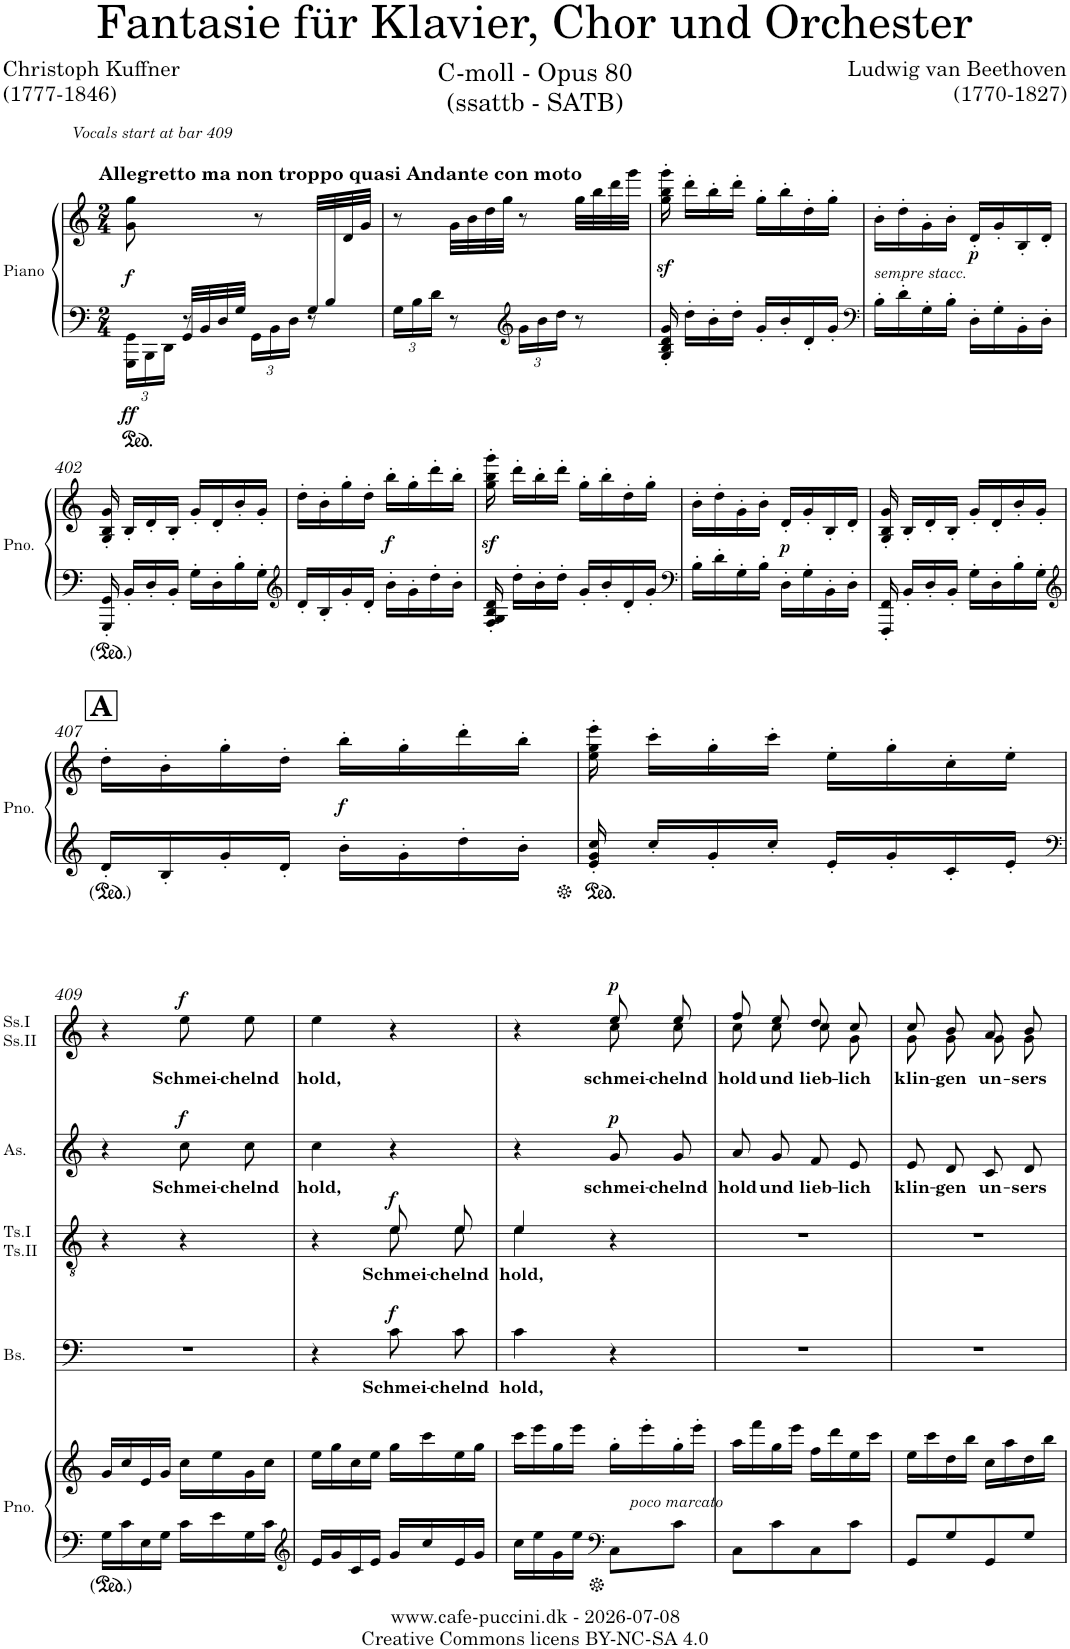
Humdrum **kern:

**kern	**kern	**dynam	**kern	**kern	**kern	**text	**dynam	**kern	**text	**dynam	**kern	**text	**dynam	**kern	**text	**dynam
*part7	*part7	*part7	*part6	*part5	*part4	*part4	*part4	*part3	*part3	*part3	*part2	*part2	*part2	*part1	*part1	*part1
*staff8	*staff7	*staff7/8	*staff6	*staff5	*staff4	*staff4	*staff4	*staff3	*staff3	*staff3	*staff2	*staff2	*staff2	*staff1	*staff1	*staff1
*I"Piano	*	*	*I"Tenor Bass	*I"Soprano Alto	*I"Bass solo	*	*	*I"Tenor solo I Tenor solo II	*	*	*I"Alto solo	*	*	*I"Soprano I Soprano II	*	*
*I'Pno.	*	*	*I'T. B.	*I'S. A.	*I'Bs.	*	*	*I'Ts.I Ts.II	*	*	*I'As.	*	*	*	*	*
*clefF4	*clefG2	*	*clefF4	*clefG2	*clefF4	*	*	*clefGv2	*	*	*clefG2	*	*	*clefG2	*	*
*k[]	*k[]	*	*k[]	*k[]	*k[]	*	*	*k[]	*	*	*k[]	*	*	*k[]	*	*
*M2/4	*M2/4	*	*M2/4	*M2/4	*M2/4	*	*	*M2/4	*	*	*M2/4	*	*	*M2/4	*	*
=398	=398	=398	=398	=398	=398	=398	=398	=398	=398	=398	=398	=398	=398	=398	=398	=398
*^	*	*	*	*	*	*	*	*	*	*	*	*	*	*	*	*
*	*Xbrackettup	*	*	*	*	*	*	*	*	*	*	*	*	*	*	*	*
!	!	!	!	!	!	!	!	!	!	!	!	!	!	!	!LO:TX:a:i:t=Vocals start at bar 409	!	!
!	!	!	!	!	!	!	!	!	!	!	!	!	!	!	!LO:TX:a:B:t=Allegretto ma non troppo quasi Andante con moto	!	!
!	!	!	!LO:DY:b=2	!	!	!	!	!	!	!	!	!	!	!	!	!	!
!	!	!	!LO:DY:n=1:b	!	!	!	!	!	!	!	!	!	!	!	!	!	!
8ryy	24GGG\ 24GG\LL	8g\ 8gg\	ff f	2r	2r	2r	.	.	2r	.	.	2r	.	.	2r	.	.
.	24BBB\	.	.	.	.	.	.	.	.	.	.	.	.	.	.	.	.
.	24DD\JJ	.	.	.	.	.	.	.	.	.	.	.	.	.	.	.	.
32GG/LLL	8r	8ryy	.	.	.	.	.	.	.	.	.	.	.	.	.	.	.
32BB/	.	.	.	.	.	.	.	.	.	.	.	.	.	.	.	.	.
32D/	.	.	.	.	.	.	.	.	.	.	.	.	.	.	.	.	.
32G/JJJ	.	.	.	.	.	.	.	.	.	.	.	.	.	.	.	.	.
8ryy	24GG\LL	8r	.	.	.	.	.	.	.	.	.	.	.	.	.	.	.
.	24BB\	.	.	.	.	.	.	.	.	.	.	.	.	.	.	.	.
.	24D\JJ	.	.	.	.	.	.	.	.	.	.	.	.	.	.	.	.
32G/LLL	8r	16ryy	.	.	.	.	.	.	.	.	.	.	.	.	.	.	.
32B/	.	.	.	.	.	.	.	.	.	.	.	.	.	.	.	.	.
16ryy	.	32d/	.	.	.	.	.	.	.	.	.	.	.	.	.	.	.
.	.	32g/JJJ	.	.	.	.	.	.	.	.	.	.	.	.	.	.	.
*v	*v	*	*	*	*	*	*	*	*	*	*	*	*	*	*	*	*
=399	=399	=399	=399	=399	=399	=399	=399	=399	=399	=399	=399	=399	=399	=399	=399	=399
24G\LL	8r	.	2r	2r	2r	.	.	2r	.	.	2r	.	.	2r	.	.
24B\	.	.	.	.	.	.	.	.	.	.	.	.	.	.	.	.
24d\JJ	.	.	.	.	.	.	.	.	.	.	.	.	.	.	.	.
8r	32g\LLL	.	.	.	.	.	.	.	.	.	.	.	.	.	.	.
.	32b\	.	.	.	.	.	.	.	.	.	.	.	.	.	.	.
.	32dd\	.	.	.	.	.	.	.	.	.	.	.	.	.	.	.
.	32gg\JJJ	.	.	.	.	.	.	.	.	.	.	.	.	.	.	.
*clefG2	*	*	*	*	*	*	*	*	*	*	*	*	*	*	*	*
24g\LL	8r	.	.	.	.	.	.	.	.	.	.	.	.	.	.	.
24b\	.	.	.	.	.	.	.	.	.	.	.	.	.	.	.	.
24dd\JJ	.	.	.	.	.	.	.	.	.	.	.	.	.	.	.	.
8r	32gg\LLL	.	.	.	.	.	.	.	.	.	.	.	.	.	.	.
.	32bb\	.	.	.	.	.	.	.	.	.	.	.	.	.	.	.
.	32ddd\	.	.	.	.	.	.	.	.	.	.	.	.	.	.	.
.	32ggg\JJJ	.	.	.	.	.	.	.	.	.	.	.	.	.	.	.
=400	=400	=400	=400	=400	=400	=400	=400	=400	=400	=400	=400	=400	=400	=400	=400	=400
16G/' 16B/' 16d/' 16g/'	16gg\z<' 16bb\z<' 16ggg\z<'	.	2r	2r	2r	.	.	2r	.	.	2r	.	.	2r	.	.
16dd'\LL	16ddd'\LL	.	.	.	.	.	.	.	.	.	.	.	.	.	.	.
16b'\	16bb'\	.	.	.	.	.	.	.	.	.	.	.	.	.	.	.
16dd'\JJ	16ddd'\JJ	.	.	.	.	.	.	.	.	.	.	.	.	.	.	.
16g'/LL	16gg'\LL	.	.	.	.	.	.	.	.	.	.	.	.	.	.	.
16b'/	16bb'\	.	.	.	.	.	.	.	.	.	.	.	.	.	.	.
16d'/	16dd'\	.	.	.	.	.	.	.	.	.	.	.	.	.	.	.
16g'/JJ	16gg'\JJ	.	.	.	.	.	.	.	.	.	.	.	.	.	.	.
=401	=401	=401	=401	=401	=401	=401	=401	=401	=401	=401	=401	=401	=401	=401	=401	=401
*clefF4	*	*	*	*	*	*	*	*	*	*	*	*	*	*	*	*
!LO:TX:a:i:t=sempre stacc.	!	!	!	!	!	!	!	!	!	!	!	!	!	!	!	!
16B'\LL	16b'\LL	.	2r	2r	2r	.	.	2r	.	.	2r	.	.	2r	.	.
16d'\	16dd'\	.	.	.	.	.	.	.	.	.	.	.	.	.	.	.
16G'\	16g'\	.	.	.	.	.	.	.	.	.	.	.	.	.	.	.
16B'\JJ	16b'\JJ	.	.	.	.	.	.	.	.	.	.	.	.	.	.	.
!	!	!LO:DY:b	!	!	!	!	!	!	!	!	!	!	!	!	!	!
16D'\LL	16d'/LL	p	.	.	.	.	.	.	.	.	.	.	.	.	.	.
16G'\	16g'/	.	.	.	.	.	.	.	.	.	.	.	.	.	.	.
16BB'\	16B'/	.	.	.	.	.	.	.	.	.	.	.	.	.	.	.
16D'\JJ	16d'/JJ	.	.	.	.	.	.	.	.	.	.	.	.	.	.	.
!!LO:LB:g=z
=402	=402	=402	=402	=402	=402	=402	=402	=402	=402	=402	=402	=402	=402	=402	=402	=402
16GGG/' 16GG/'	16G/' 16B/' 16g/'	.	2r	2r	2r	.	.	2r	.	.	2r	.	.	2r	.	.
16BB'/LL	16B'/LL	.	.	.	.	.	.	.	.	.	.	.	.	.	.	.
16D'/	16d'/	.	.	.	.	.	.	.	.	.	.	.	.	.	.	.
16BB'/JJ	16B'/JJ	.	.	.	.	.	.	.	.	.	.	.	.	.	.	.
16G'\LL	16g'/LL	.	.	.	.	.	.	.	.	.	.	.	.	.	.	.
16D'\	16d'/	.	.	.	.	.	.	.	.	.	.	.	.	.	.	.
16B'\	16b'/	.	.	.	.	.	.	.	.	.	.	.	.	.	.	.
16G'\JJ	16g'/JJ	.	.	.	.	.	.	.	.	.	.	.	.	.	.	.
=403	=403	=403	=403	=403	=403	=403	=403	=403	=403	=403	=403	=403	=403	=403	=403	=403
*clefG2	*	*	*	*	*	*	*	*	*	*	*	*	*	*	*	*
16d'/LL	16dd'\LL	.	2r	2r	2r	.	.	2r	.	.	2r	.	.	2r	.	.
16B'/	16b'\	.	.	.	.	.	.	.	.	.	.	.	.	.	.	.
16g'/	16gg'\	.	.	.	.	.	.	.	.	.	.	.	.	.	.	.
16d'/JJ	16dd'\JJ	.	.	.	.	.	.	.	.	.	.	.	.	.	.	.
!	!	!LO:DY:b	!	!	!	!	!	!	!	!	!	!	!	!	!	!
16b'\LL	16bb'\LL	f	.	.	.	.	.	.	.	.	.	.	.	.	.	.
16g'\	16gg'\	.	.	.	.	.	.	.	.	.	.	.	.	.	.	.
16dd'\	16ddd'\	.	.	.	.	.	.	.	.	.	.	.	.	.	.	.
16b'\JJ	16bb'\JJ	.	.	.	.	.	.	.	.	.	.	.	.	.	.	.
=404	=404	=404	=404	=404	=404	=404	=404	=404	=404	=404	=404	=404	=404	=404	=404	=404
16F/' 16G/' 16B/' 16d/'	16gg\z<' 16bb\z<' 16ggg\z<'	.	2r	2r	2r	.	.	2r	.	.	2r	.	.	2r	.	.
16dd'\LL	16ddd'\LL	.	.	.	.	.	.	.	.	.	.	.	.	.	.	.
16b'\	16bb'\	.	.	.	.	.	.	.	.	.	.	.	.	.	.	.
16dd'\JJ	16ddd'\JJ	.	.	.	.	.	.	.	.	.	.	.	.	.	.	.
16g'/LL	16gg'\LL	.	.	.	.	.	.	.	.	.	.	.	.	.	.	.
16b'/	16bb'\	.	.	.	.	.	.	.	.	.	.	.	.	.	.	.
16d'/	16dd'\	.	.	.	.	.	.	.	.	.	.	.	.	.	.	.
16g'/JJ	16gg'\JJ	.	.	.	.	.	.	.	.	.	.	.	.	.	.	.
=405	=405	=405	=405	=405	=405	=405	=405	=405	=405	=405	=405	=405	=405	=405	=405	=405
*clefF4	*	*	*	*	*	*	*	*	*	*	*	*	*	*	*	*
16B'\LL	16b'\LL	.	2r	2r	2r	.	.	2r	.	.	2r	.	.	2r	.	.
16d'\	16dd'\	.	.	.	.	.	.	.	.	.	.	.	.	.	.	.
16G'\	16g'\	.	.	.	.	.	.	.	.	.	.	.	.	.	.	.
16B'\JJ	16b'\JJ	.	.	.	.	.	.	.	.	.	.	.	.	.	.	.
!	!	!LO:DY:b	!	!	!	!	!	!	!	!	!	!	!	!	!	!
16D'\LL	16d'/LL	p	.	.	.	.	.	.	.	.	.	.	.	.	.	.
16G'\	16g'/	.	.	.	.	.	.	.	.	.	.	.	.	.	.	.
16BB'\	16B'/	.	.	.	.	.	.	.	.	.	.	.	.	.	.	.
16D'\JJ	16d'/JJ	.	.	.	.	.	.	.	.	.	.	.	.	.	.	.
=406	=406	=406	=406	=406	=406	=406	=406	=406	=406	=406	=406	=406	=406	=406	=406	=406
16FFF/' 16FF/'	16G/' 16B/' 16g/'	.	2r	2r	2r	.	.	2r	.	.	2r	.	.	2r	.	.
16BB'/LL	16B'/LL	.	.	.	.	.	.	.	.	.	.	.	.	.	.	.
16D'/	16d'/	.	.	.	.	.	.	.	.	.	.	.	.	.	.	.
16BB'/JJ	16B'/JJ	.	.	.	.	.	.	.	.	.	.	.	.	.	.	.
16G'\LL	16g'/LL	.	.	.	.	.	.	.	.	.	.	.	.	.	.	.
16D'\	16d'/	.	.	.	.	.	.	.	.	.	.	.	.	.	.	.
16B'\	16b'/	.	.	.	.	.	.	.	.	.	.	.	.	.	.	.
16G'\JJ	16g'/JJ	.	.	.	.	.	.	.	.	.	.	.	.	.	.	.
!!LO:LB:g=z
!!LO:REH:place=s1:a:B:cj:fs=18.1406:t=A
=407	=407	=407	=407	=407	=407	=407	=407	=407	=407	=407	=407	=407	=407	=407	=407	=407
*clefG2	*	*	*	*	*	*	*	*	*	*	*	*	*	*	*	*
16d'/LL	16dd'\LL	.	2r	2r	2r	.	.	2r	.	.	2r	.	.	2r	.	.
16B'/	16b'\	.	.	.	.	.	.	.	.	.	.	.	.	.	.	.
16g'/	16gg'\	.	.	.	.	.	.	.	.	.	.	.	.	.	.	.
16d'/JJ	16dd'\JJ	.	.	.	.	.	.	.	.	.	.	.	.	.	.	.
!	!	!LO:DY:b	!	!	!	!	!	!	!	!	!	!	!	!	!	!
16b'\LL	16bb'\LL	f	.	.	.	.	.	.	.	.	.	.	.	.	.	.
16g'\	16gg'\	.	.	.	.	.	.	.	.	.	.	.	.	.	.	.
16dd'\	16ddd'\	.	.	.	.	.	.	.	.	.	.	.	.	.	.	.
16b'\JJ	16bb'\JJ	.	.	.	.	.	.	.	.	.	.	.	.	.	.	.
=408	=408	=408	=408	=408	=408	=408	=408	=408	=408	=408	=408	=408	=408	=408	=408	=408
16e/' 16g/' 16cc/'	16ee\' 16gg\' 16eee\'	.	2r	2r	2r	.	.	2r	.	.	2r	.	.	2r	.	.
16cc'/LL	16ccc'\LL	.	.	.	.	.	.	.	.	.	.	.	.	.	.	.
16g'/	16gg'\	.	.	.	.	.	.	.	.	.	.	.	.	.	.	.
16cc'/JJ	16ccc'\JJ	.	.	.	.	.	.	.	.	.	.	.	.	.	.	.
16e'/LL	16ee'\LL	.	.	.	.	.	.	.	.	.	.	.	.	.	.	.
16g'/	16gg'\	.	.	.	.	.	.	.	.	.	.	.	.	.	.	.
16c'/	16cc'\	.	.	.	.	.	.	.	.	.	.	.	.	.	.	.
16e'/JJ	16ee'\JJ	.	.	.	.	.	.	.	.	.	.	.	.	.	.	.
!!LO:LB:g=z
=409	=409	=409	=409	=409	=409	=409	=409	=409	=409	=409	=409	=409	=409	=409	=409	=409
*clefF4	*	*	*	*	*	*	*	*	*	*	*	*	*	*	*	*
16G\LL	16g/LL	.	2r	2r	2r	.	.	4r	.	.	4r	.	.	4r	.	.
16c\	16cc/	.	.	.	.	.	.	.	.	.	.	.	.	.	.	.
16E\	16e/	.	.	.	.	.	.	.	.	.	.	.	.	.	.	.
16G\JJ	16g/JJ	.	.	.	.	.	.	.	.	.	.	.	.	.	.	.
!	!	!	!	!	!	!	!	!	!	!	!	!LO:LY:b	!LO:DY:a	!	!LO:LY:b	!LO:DY:a
16c\LL	16cc\LL	.	.	.	.	.	.	4r	.	.	8cc\L	Schmei-	f	8ee\L	Schmei-	f
16e\	16ee\	.	.	.	.	.	.	.	.	.	.	.	.	.	.	.
!	!	!	!	!	!	!	!	!	!	!	!	!LO:LY:b	!	!	!LO:LY:b	!
16G\	16g\	.	.	.	.	.	.	.	.	.	8cc\J	-chelnd	.	8ee\J	-chelnd	.
16c\JJ	16cc\JJ	.	.	.	.	.	.	.	.	.	.	.	.	.	.	.
=410	=410	=410	=410	=410	=410	=410	=410	=410	=410	=410	=410	=410	=410	=410	=410	=410
*clefG2	*	*	*	*	*	*	*	*	*	*	*	*	*	*	*	*
*	*	*	*	*	*	*	*	*^	*	*	*	*	*	*	*	*
!	!	!	!	!	!	!	!	!	!	!	!	!	!LO:LY:b	!	!	!LO:LY:b	!
16e/LL	16ee\LL	.	2r	2r	4r	.	.	4r	4ryy	.	.	4cc\	hold,	.	4ee\	hold,	.
16g/	16gg\	.	.	.	.	.	.	.	.	.	.	.	.	.	.	.	.
16c/	16cc\	.	.	.	.	.	.	.	.	.	.	.	.	.	.	.	.
16e/JJ	16ee\JJ	.	.	.	.	.	.	.	.	.	.	.	.	.	.	.	.
!	!	!	!	!	!	!LO:LY:b	!LO:DY:a	!	!	!LO:LY:b	!LO:DY:a	!	!	!	!	!	!
16g/LL	16gg\LL	.	.	.	8c\L	Schmei-	f	8e/L	8e\L	Schmei-	f	4r	.	.	4r	.	.
16cc/	16ccc\	.	.	.	.	.	.	.	.	.	.	.	.	.	.	.	.
!	!	!	!	!	!	!LO:LY:b	!	!	!	!LO:LY:b	!	!	!	!	!	!	!
16e/	16ee\	.	.	.	8c\J	-chelnd	.	8e/J	8e\J	-chelnd	.	.	.	.	.	.	.
16g/JJ	16gg\JJ	.	.	.	.	.	.	.	.	.	.	.	.	.	.	.	.
=411	=411	=411	=411	=411	=411	=411	=411	=411	=411	=411	=411	=411	=411	=411	=411	=411	=411
!	!	!	!	!	!	!LO:LY:b	!	!	!	!LO:LY:b	!	!	!	!	!	!	!
*	*	*	*	*	*	*	*	*	*	*	*	*	*	*	*^	*	*
16cc\LL	16ccc\LL	.	2r	2r	4c\	hold,	.	4e/	4e\	hold,	.	4r	.	.	4r	4ryy	.	.
16ee\	16eee\	.	.	.	.	.	.	.	.	.	.	.	.	.	.	.	.	.
16g\	16gg\	.	.	.	.	.	.	.	.	.	.	.	.	.	.	.	.	.
16ee\JJ	16eee\JJ	.	.	.	.	.	.	.	.	.	.	.	.	.	.	.	.	.
*clefF4	*	*	*	*	*	*	*	*	*	*	*	*	*	*	*	*	*	*
!	!	!	!	!	!	!	!	!	!	!	!	!	!LO:LY:b	!LO:DY:a	!	!	!LO:LY:b	!LO:DY:a
8C\L	16gg'\LL	.	.	.	4r	.	.	4r	4ryy	.	.	8g/L	schmei-	p	8ee/L	8cc\L	schmei-	p
.	16eee'\	.	.	.	.	.	.	.	.	.	.	.	.	.	.	.	.	.
!	!	!	!	!	!	!	!	!	!	!	!	!	!LO:LY:b	!	!	!	!LO:LY:b	!
8c\J	16gg'\	.	.	.	.	.	.	.	.	.	.	8g/J	-chelnd	.	8ee/J	8cc\J	-chelnd	.
.	16eee'\JJ	.	.	.	.	.	.	.	.	.	.	.	.	.	.	.	.	.
*	*	*	*	*	*	*	*	*v	*v	*	*	*	*	*	*	*	*	*
=412	=412	=412	=412	=412	=412	=412	=412	=412	=412	=412	=412	=412	=412	=412	=412	=412	=412
!LO:TX:a:i:t=poco marcato	!	!	!	!	!	!	!	!	!	!	!	!	!	!	!	!	!
!	!	!	!	!	!	!	!	!	!	!	!	!LO:LY:b	!	!	!	!LO:LY:b	!
8C\L	16aa\LL	.	2r	2r	2r	.	.	2r	.	.	8a/L	hold	.	8ff/L	8cc\L	hold	.
.	16fff\	.	.	.	.	.	.	.	.	.	.	.	.	.	.	.	.
!	!	!	!	!	!	!	!	!	!	!	!	!LO:LY:b	!	!	!	!LO:LY:b	!
8c\	16gg\	.	.	.	.	.	.	.	.	.	8g/J	und	.	8ee/J	8cc\J	und	.
.	16eee\JJ	.	.	.	.	.	.	.	.	.	.	.	.	.	.	.	.
!	!	!	!	!	!	!	!	!	!	!	!	!LO:LY:b	!	!	!	!LO:LY:b	!
8C\	16ff\LL	.	.	.	.	.	.	.	.	.	8f/L	lieb-	.	8dd/L	8cc\L	lieb-	.
.	16ddd\	.	.	.	.	.	.	.	.	.	.	.	.	.	.	.	.
!	!	!	!	!	!	!	!	!	!	!	!	!LO:LY:b	!	!	!	!LO:LY:b	!
8c\J	16ee\	.	.	.	.	.	.	.	.	.	8e/J	-lich	.	8cc/J	8g\J	-lich	.
.	16ccc\JJ	.	.	.	.	.	.	.	.	.	.	.	.	.	.	.	.
=413	=413	=413	=413	=413	=413	=413	=413	=413	=413	=413	=413	=413	=413	=413	=413	=413	=413
!	!	!	!	!	!	!	!	!	!	!	!	!LO:LY:b	!	!	!	!LO:LY:b	!
8GG/L	16ee\LL	.	2r	2r	2r	.	.	2r	.	.	8e/L	klin-	.	8cc/L	8g\L	klin-	.
.	16ccc\	.	.	.	.	.	.	.	.	.	.	.	.	.	.	.	.
!	!	!	!	!	!	!	!	!	!	!	!	!LO:LY:b	!	!	!	!LO:LY:b	!
8G/	16dd\	.	.	.	.	.	.	.	.	.	8d/J	-gen	.	8b/J	8g\J	-gen	.
.	16bb\JJ	.	.	.	.	.	.	.	.	.	.	.	.	.	.	.	.
!	!	!	!	!	!	!	!	!	!	!	!	!LO:LY:b	!	!	!	!LO:LY:b	!
8GG/	16cc\LL	.	.	.	.	.	.	.	.	.	8c/L	un-	.	8a/L	8g\L	un-	.
.	16aa\	.	.	.	.	.	.	.	.	.	.	.	.	.	.	.	.
!	!	!	!	!	!	!	!	!	!	!	!	!LO:LY:b	!	!	!	!LO:LY:b	!
8G/J	16dd\	.	.	.	.	.	.	.	.	.	8d/J	-sers	.	8b/J	8g\J	-sers	.
.	16bb\JJ	.	.	.	.	.	.	.	.	.	.	.	.	.	.	.	.
*	*	*	*	*	*	*	*	*	*	*	*	*	*	*v	*v	*	*
=	=	=	=	=	=	=	=	=	=	=	=	=	=	=	=	=
*-	*-	*-	*-	*-	*-	*-	*-	*-	*-	*-	*-	*-	*-	*-	*-	*-
